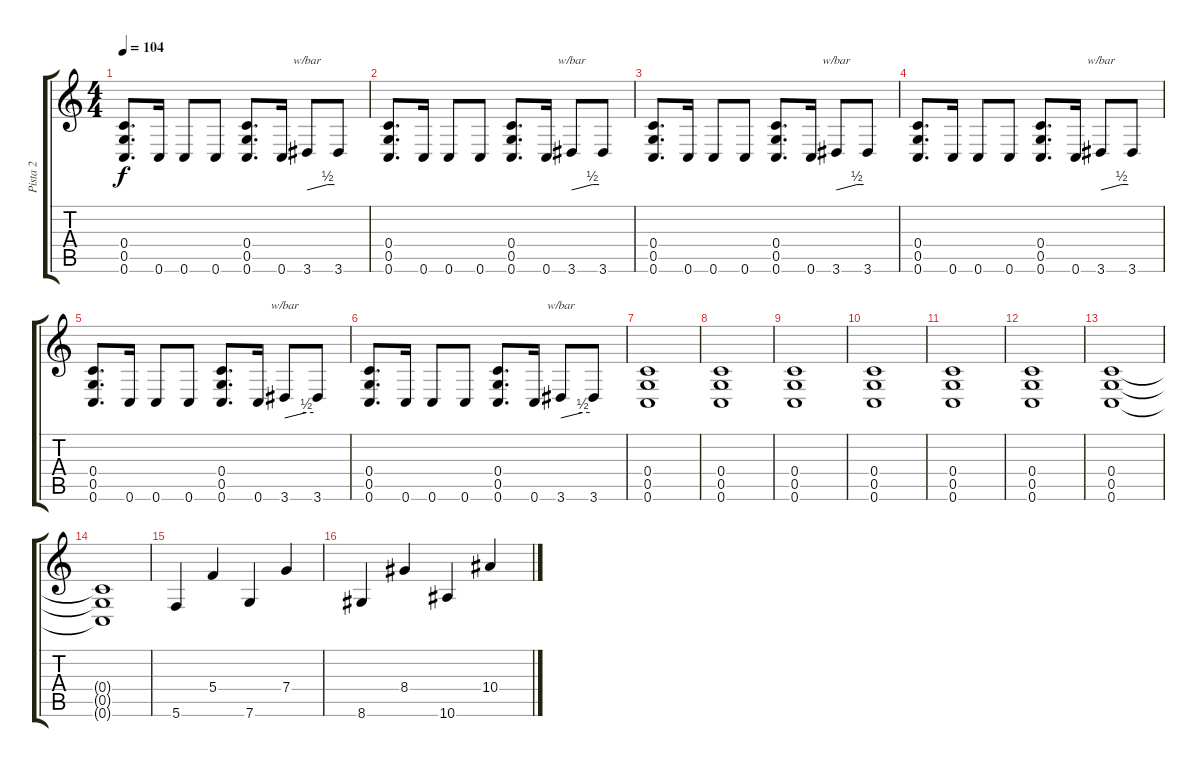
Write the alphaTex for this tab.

\track ("Pista 2" "Pista 2") {instrument distortionguitar}
\staff {score tabs}
\tuning (D4 A3 F3 C3 G2 C2) {hide}
\ts (4 4)
\tempo 104
\clef g2
\ks c
(0.4 0.5 0.6).8{d dy f} 0.6.16 0.6.8 0.6.8 (0.4 0.5 0.6).8{d} 0.6.16 3.6.8{tbe (custom default 0 0 45 2 60 2)} 3.6.8 |
(0.4 0.5 0.6).8{d} 0.6.16 0.6.8 0.6.8 (0.4 0.5 0.6).8{d} 0.6.16 3.6.8{tbe (custom default 0 0 45 2 60 2)} 3.6.8 |
(0.4 0.5 0.6).8{d} 0.6.16 0.6.8 0.6.8 (0.4 0.5 0.6).8{d} 0.6.16 3.6.8{tbe (custom default 0 0 45 2 60 2)} 3.6.8 |
(0.4 0.5 0.6).8{d} 0.6.16 0.6.8 0.6.8 (0.4 0.5 0.6).8{d} 0.6.16 3.6.8{tbe (custom default 0 0 45 2 60 2)} 3.6.8 |
(0.4 0.5 0.6).8{d} 0.6.16 0.6.8 0.6.8 (0.4 0.5 0.6).8{d} 0.6.16 3.6.8{tbe (custom default 0 0 45 2 60 2)} 3.6.8 |
(0.4 0.5 0.6).8{d} 0.6.16 0.6.8 0.6.8 (0.4 0.5 0.6).8{d} 0.6.16 3.6.8{tbe (custom default 0 0 45 2 60 2)} 3.6.8 |
(0.4 0.5 0.6).1 |
(0.4 0.5 0.6).1 |
(0.4 0.5 0.6).1 |
(0.4 0.5 0.6).1 |
(0.4 0.5 0.6).1 |
(0.4 0.5 0.6).1 |
(0.4 0.5 0.6).1 |
(0.4{t} 0.5{t} 0.6{t}).1 |
5.6.4 5.4.4 7.6.4 7.4.4 |
8.6.4 8.4.4 10.6.4 10.4.4
